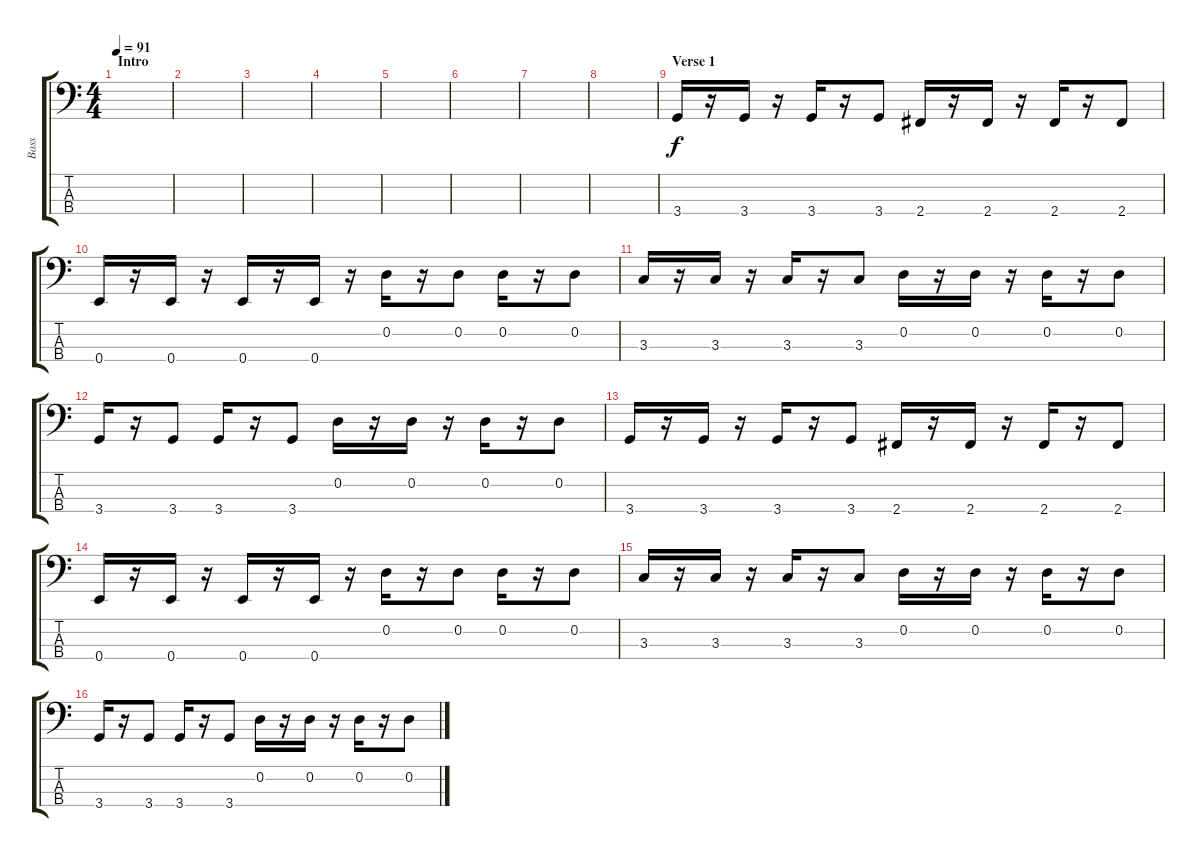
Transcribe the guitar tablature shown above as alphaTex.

\track ("Bass" "Bass") {instrument fretlessbass}
\staff {score tabs}
\tuning (G2 D2 A1 E1) {hide}
\ts (4 4)
\section ("" "Intro")
\tempo 91
\clef f4
\ks c
|
|
|
|
|
|
|
|
\section ("" "Verse 1")
3.4.16 r.16 3.4.16 r.16 3.4.16 r.16 3.4.8 2.4.16 r.16 2.4.16 r.16 2.4.16 r.16 2.4.8 |
0.4.16 r.16 0.4.16 r.16 0.4.16 r.16 0.4.16 r.16 0.2.16 r.16 0.2.8 0.2.16 r.16 0.2.8 |
3.3.16 r.16 3.3.16 r.16 3.3.16 r.16 3.3.8 0.2.16 r.16 0.2.16 r.16 0.2.16 r.16 0.2.8 |
3.4.16 r.16 3.4.8 3.4.16 r.16 3.4.8 0.2.16 r.16 0.2.16 r.16 0.2.16 r.16 0.2.8 |
3.4.16 r.16 3.4.16 r.16 3.4.16 r.16 3.4.8 2.4.16 r.16 2.4.16 r.16 2.4.16 r.16 2.4.8 |
0.4.16 r.16 0.4.16 r.16 0.4.16 r.16 0.4.16 r.16 0.2.16 r.16 0.2.8 0.2.16 r.16 0.2.8 |
3.3.16 r.16 3.3.16 r.16 3.3.16 r.16 3.3.8 0.2.16 r.16 0.2.16 r.16 0.2.16 r.16 0.2.8 |
3.4.16 r.16 3.4.8 3.4.16 r.16 3.4.8 0.2.16 r.16 0.2.16 r.16 0.2.16 r.16 0.2.8
